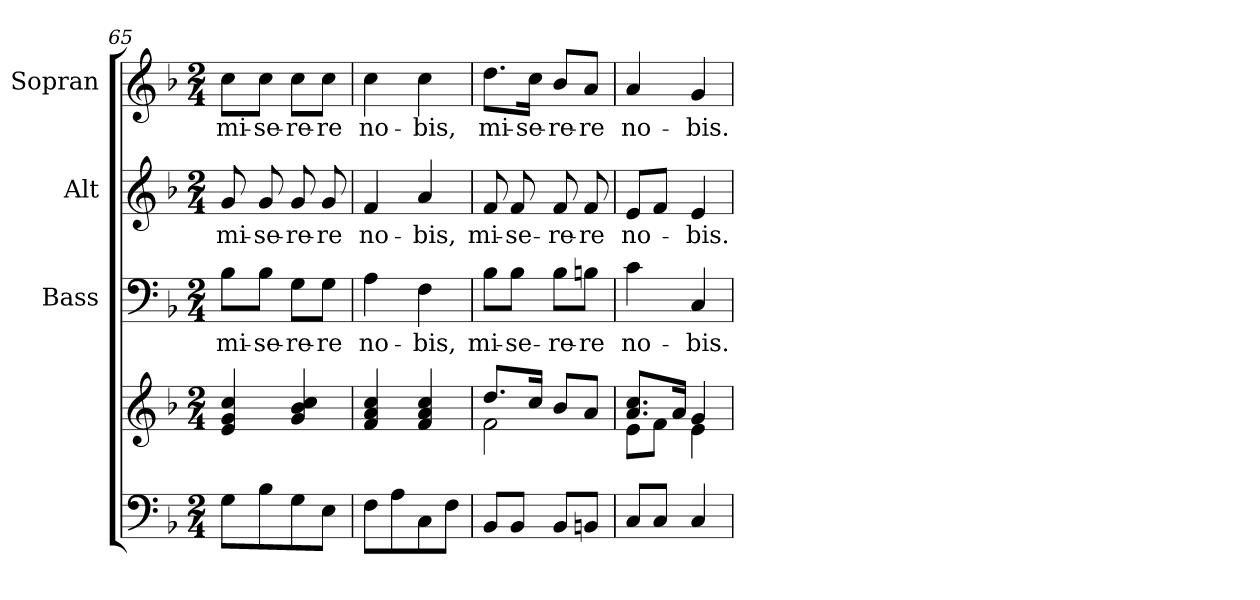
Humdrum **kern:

**kern	**kern	**kern	**text	**kern	**text	**kern	**text
*part4	*part4	*part3	*part3	*part2	*part2	*part1	*part1
*staff5	*staff4	*staff3	*staff3	*staff2	*staff2	*staff1	*staff1
*	*	*I"Bass	*	*I"Alt	*	*I"Sopran	*
*	*	*I'B.	*	*I'A.	*	*I'S.	*
*clefF4	*clefG2	*clefF4	*	*clefG2	*	*clefG2	*
*k[b-]	*k[b-]	*k[b-]	*	*k[b-]	*	*k[b-]	*
*F:	*F:	*F:	*	*F:	*	*F:	*
*M2/4	*M2/4	*M2/4	*	*M2/4	*	*M2/4	*
=65	=65	=65	=65	=65	=65	=65	=65
!	!	!	!LO:LY:b	!	!LO:LY:b	!	!LO:LY:b
8G\L	4e/ 4g/ 4cc/	8B-\L	mi-	8g/	mi-	8cc\L	mi-
!	!	!	!LO:LY:b	!	!LO:LY:b	!	!LO:LY:b
8B-\	.	8B-\J	-se-	8g/	-se-	8cc\J	-se-
!	!	!	!LO:LY:b	!	!LO:LY:b	!	!LO:LY:b
8G\	4g/ 4b-/ 4cc/	8G\L	-re-	8g/	-re-	8cc\L	-re-
!	!	!	!LO:LY:b	!	!LO:LY:b	!	!LO:LY:b
8E\J	.	8G\J	-re	8g/	-re	8cc\J	-re
=66	=66	=66	=66	=66	=66	=66	=66
!	!	!	!LO:LY:b	!	!LO:LY:b	!	!LO:LY:b
8F\L	4f/ 4a/ 4cc/	4A\	no-	4f/	no-	4cc\	no-
8A\	.	.	.	.	.	.	.
!	!	!	!LO:LY:b	!	!LO:LY:b	!	!LO:LY:b
8C\	4f/ 4a/ 4cc/	4F\	-bis,	4a/	-bis,	4cc\	-bis,
8F\J	.	.	.	.	.	.	.
=67	=67	=67	=67	=67	=67	=67	=67
*	*^	*	*	*	*	*	*
!	!	!	!	!LO:LY:b	!	!LO:LY:b	!	!LO:LY:b
8BB-/L	8.dd/L	2f\	8B-\L	mi-	8f/	mi-	8.dd\L	mi-
!	!	!	!	!LO:LY:b	!	!LO:LY:b	!	!
8BB-/J	.	.	8B-\J	-se-	8f/	-se-	.	.
!	!	!	!	!	!	!	!	!LO:LY:b
.	16cc/Jk	.	.	.	.	.	16cc\Jk	-se-
!	!	!	!	!LO:LY:b	!	!LO:LY:b	!	!LO:LY:b
8BB-/L	8b-/L	.	8B-\L	-re-	8f/	-re-	8b-/L	-re-
!	!	!	!	!LO:LY:b	!	!LO:LY:b	!	!LO:LY:b
8BBn/J	8a/J	.	8Bn\J	-re	8f/	-re	8a/J	-re
=68	=68	=68	=68	=68	=68	=68	=68	=68
!	!	!	!	!LO:LY:b	!	!LO:LY:b	!	!LO:LY:b
8C/L	8.a/ 8.cc/L	8e\L	4c\	no-	8e/L	no-	4a/	no-
8C/J	.	8f\J	.	.	8f/J	.	.	.
.	16a/Jk	.	.	.	.	.	.	.
!	!	!	!	!LO:LY:b	!	!LO:LY:b	!	!LO:LY:b
4C/	4g/	4e\	4C/	-bis.	4e/	-bis.	4g/	-bis.
*	*v	*v	*	*	*	*	*	*
=	=	=	=	=	=	=	=
*-	*-	*-	*-	*-	*-	*-	*-
